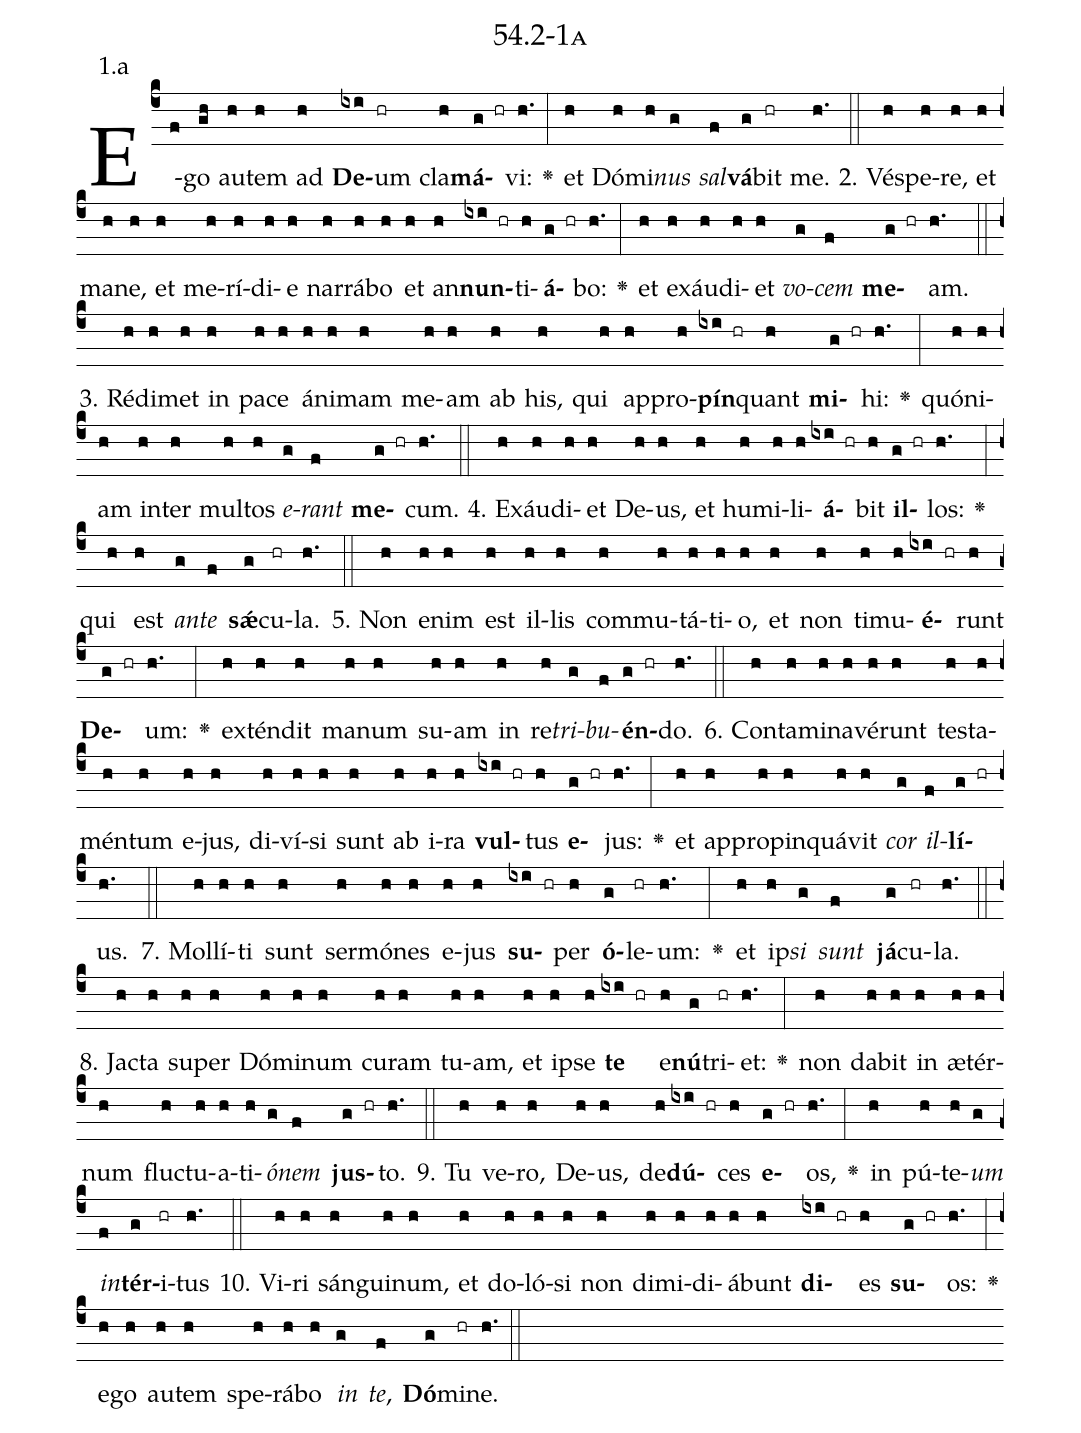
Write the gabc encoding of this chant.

name: 54.2-1a;
annotation: 1.a;
%%
(c4)E(f)go(gh) au(h)tem(h) ad(h) <b>De</b>(ixi)um(hr) cla(h)<b>má</b>(g hr)vi:(h.) <v>\greheightstar</v>(:) et(h) Dó(h)mi(h)<i>nus</i>(g) <i>sal</i>(f)<b>vá</b>(g)bit(hr) me.(h.) (::)
2. Vés(h)pe(h)re,(h) et(h) ma(h)ne,(h) et(h) me(h)rí(h)di(h)e(h) nar(h)rá(h)bo(h) et(h) an(h)<b>nun</b>(ixi hr)ti(h)<b>á</b>(g hr)bo:(h.) <v>\greheightstar</v>(:) et(h) ex(h)áu(h)di(h)et(h) <i>vo</i>(g)<i>cem</i>(f) <b>me</b>(g hr)am.(h.) (::)
3. Réd(h)i(h)met(h) in(h) pa(h)ce(h) á(h)ni(h)mam(h) me(h)am(h) ab(h) his,(h) qui(h) ap(h)pro(h)<b>pín</b>(ixi hr)quant(h) <b>mi</b>(g hr)hi:(h.) <v>\greheightstar</v>(:) quón(h)i(h)am(h) in(h)ter(h) mul(h)tos(h) <i>e</i>(g)<i>rant</i>(f) <b>me</b>(g hr)cum.(h.) (::)
4. Ex(h)áu(h)di(h)et(h) De(h)us,(h) et(h) hu(h)mi(h)li(h)<b>á</b>(ixi hr)bit(h) <b>il</b>(g hr)los:(h.) <v>\greheightstar</v>(:) qui(h) est(h) <i>an</i>(g)<i>te</i>(f) <b>sǽ</b>(g)cu(hr)la.(h.) (::)
5. Non(h) e(h)nim(h) est(h) il(h)lis(h) com(h)mu(h)tá(h)ti(h)o,(h) et(h) non(h) ti(h)mu(h)<b>é</b>(ixi hr)runt(h) <b>De</b>(g hr)um:(h.) <v>\greheightstar</v>(:) ex(h)tén(h)dit(h) ma(h)num(h) su(h)am(h) in(h) re(h)<i>tri</i>(g)<i>bu</i>(f)<b>én</b>(g hr)do.(h.) (::)
6. Con(h)ta(h)mi(h)na(h)vé(h)runt(h) tes(h)ta(h)mén(h)tum(h) e(h)jus,(h) di(h)ví(h)si(h) sunt(h) ab(h) i(h)ra(h) <b>vul</b>(ixi hr)tus(h) <b>e</b>(g hr)jus:(h.) <v>\greheightstar</v>(:) et(h) ap(h)pro(h)pin(h)quá(h)vit(h) <i>cor</i>(g) <i>il</i>(f)<b>lí</b>(g hr)us.(h.) (::)
7. Mol(h)lí(h)ti(h) sunt(h) ser(h)mó(h)nes(h) e(h)jus(h) <b>su</b>(ixi hr)per(h) <b>ó</b>(g)le(hr)um:(h.) <v>\greheightstar</v>(:) et(h) ip(h)<i>si</i>(g) <i>sunt</i>(f) <b>já</b>(g)cu(hr)la.(h.) (::)
8. Jac(h)ta(h) su(h)per(h) Dó(h)mi(h)num(h) cu(h)ram(h) tu(h)am,(h) et(h) ip(h)se(h) <b>te</b>(ixi hr) e(h)<b>nú</b>(g)tri(hr)et:(h.) <v>\greheightstar</v>(:) non(h) da(h)bit(h) in(h) æ(h)tér(h)num(h) fluc(h)tu(h)a(h)ti(h)<i>ó</i>(g)<i>nem</i>(f) <b>jus</b>(g hr)to.(h.) (::)
9. Tu(h) ve(h)ro,(h) De(h)us,(h) de(h)<b>dú</b>(ixi hr)ces(h) <b>e</b>(g hr)os,(h.) <v>\greheightstar</v>(:) in(h) pú(h)te(h)<i>um</i>(g) <i>in</i>(f)<b>tér</b>(g)i(hr)tus(h.) (::)
10. Vi(h)ri(h) sán(h)gui(h)num,(h) et(h) do(h)ló(h)si(h) non(h) di(h)mi(h)di(h)á(h)bunt(h) <b>di</b>(ixi hr)es(h) <b>su</b>(g hr)os:(h.) <v>\greheightstar</v>(:) e(h)go(h) au(h)tem(h) spe(h)rá(h)bo(h) <i>in</i>(g) <i>te</i>,(f) <b>Dó</b>(g)mi(hr)ne.(h.) (::)
